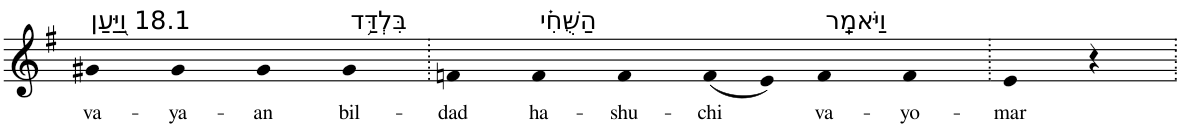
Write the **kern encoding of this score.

**kern	**text
*part1	*part1
*staff1	*staff1
*I"Piano	*
*I'Pno	*
*clefG2	*
*k[f#]	*
*G:	*
=1	=1
!LO:TX:a:t=18.1 וַ֭יַּעַן	!
!	!LO:LY:b
4g#X	va-
!	!LO:LY:b
4g#	-ya-
!	!LO:LY:b
4g#	-an
!LO:TX:a:t=בִּלְדַּ֥ד	!
!	!LO:LY:b
4g#	bil-
=2.	=2.
!	!LO:LY:b
4fn	-dad
!LO:TX:a:t=הַשֻּׁחִ֗י	!
!	!LO:LY:b
4f	ha-
!	!LO:LY:b
4f	-shu-
!	!LO:LY:b
(8f	-chi
8e)	.
!LO:TX:a:t=וַיֹּאמַֽר	!
!	!LO:LY:b
4f	va-
!	!LO:LY:b
4f	-yo-
=3.	=3.
!	!LO:LY:b
4e	-mar
4r	.
=.	=.
*-	*-
